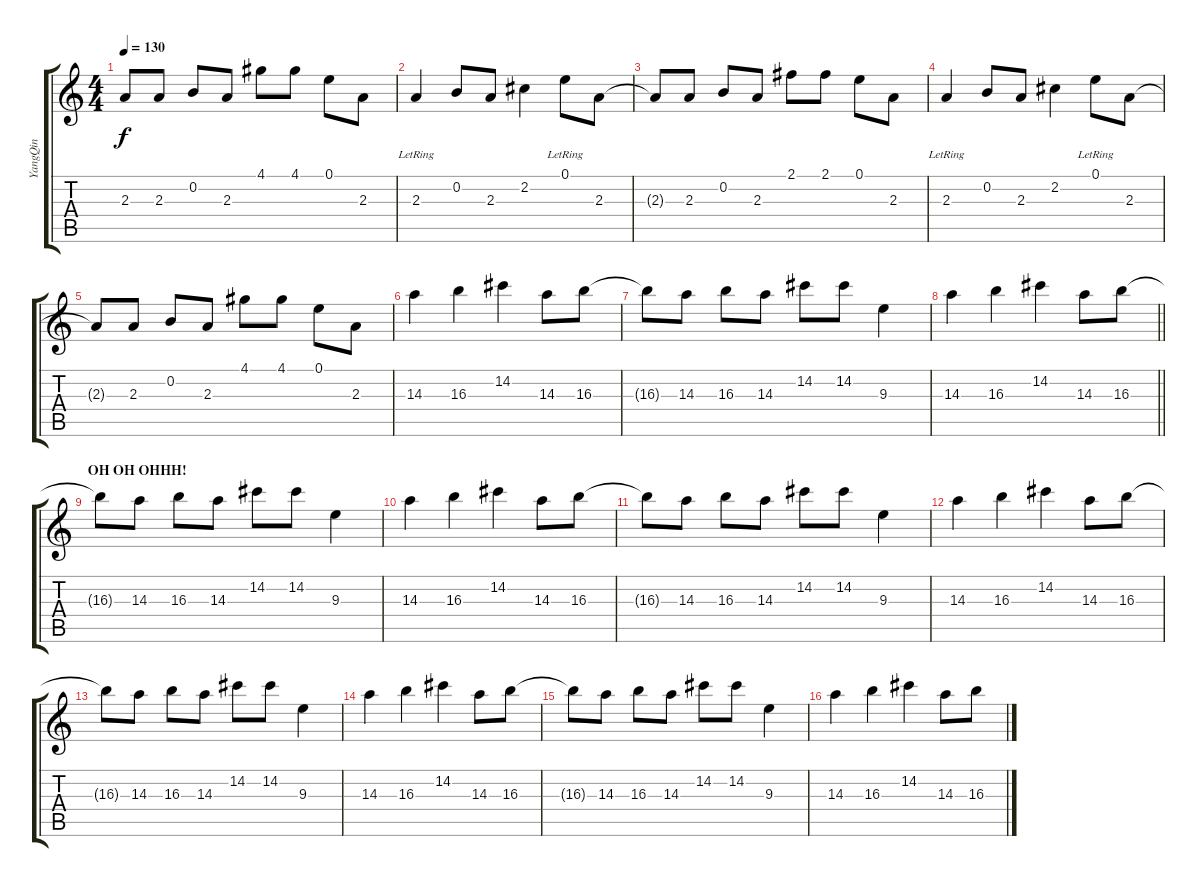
\track ("YangQin" "YangQin") {instrument banjo}
\staff {score tabs}
\tuning (E4 B3 G3 D3 A2 E2) {hide}
\displaytranspose 12
\ts (4 4)
\tempo 130
\clef g2
\ks c
2.3{t}.8{dy f} 2.3.8 0.2.8 2.3.8 4.1.8 4.1.8 0.1.8 2.3.8 |
2.3{lr}.4 0.2.8 2.3.8 2.2.4 0.1{lr}.8 2.3.8 |
2.3{t}.8 2.3.8 0.2.8 2.3.8 2.1.8 2.1.8 0.1.8 2.3.8 |
2.3{lr}.4 0.2.8 2.3.8 2.2.4 0.1{lr}.8 2.3.8 |
2.3{t}.8 2.3.8 0.2.8 2.3.8 4.1.8 4.1.8 0.1.8 2.3.8 |
14.3.4 16.3.4 14.2.4 14.3.8 16.3.8 |
16.3{t}.8 14.3.8 16.3.8 14.3.8 14.2.8 14.2.8 9.3.4 |
\barLineRight lightlight
14.3.4 16.3.4 14.2.4 14.3.8 16.3.8 |
\section ("" "OH OH OHHH!")
16.3{t}.8 14.3.8 16.3.8 14.3.8 14.2.8 14.2.8 9.3.4 |
14.3.4 16.3.4 14.2.4 14.3.8 16.3.8 |
16.3{t}.8 14.3.8 16.3.8 14.3.8 14.2.8 14.2.8 9.3.4 |
14.3.4 16.3.4 14.2.4 14.3.8 16.3.8 |
16.3{t}.8 14.3.8 16.3.8 14.3.8 14.2.8 14.2.8 9.3.4 |
14.3.4 16.3.4 14.2.4 14.3.8 16.3.8 |
16.3{t}.8 14.3.8 16.3.8 14.3.8 14.2.8 14.2.8 9.3.4 |
14.3.4 16.3.4 14.2.4 14.3.8 16.3.8
